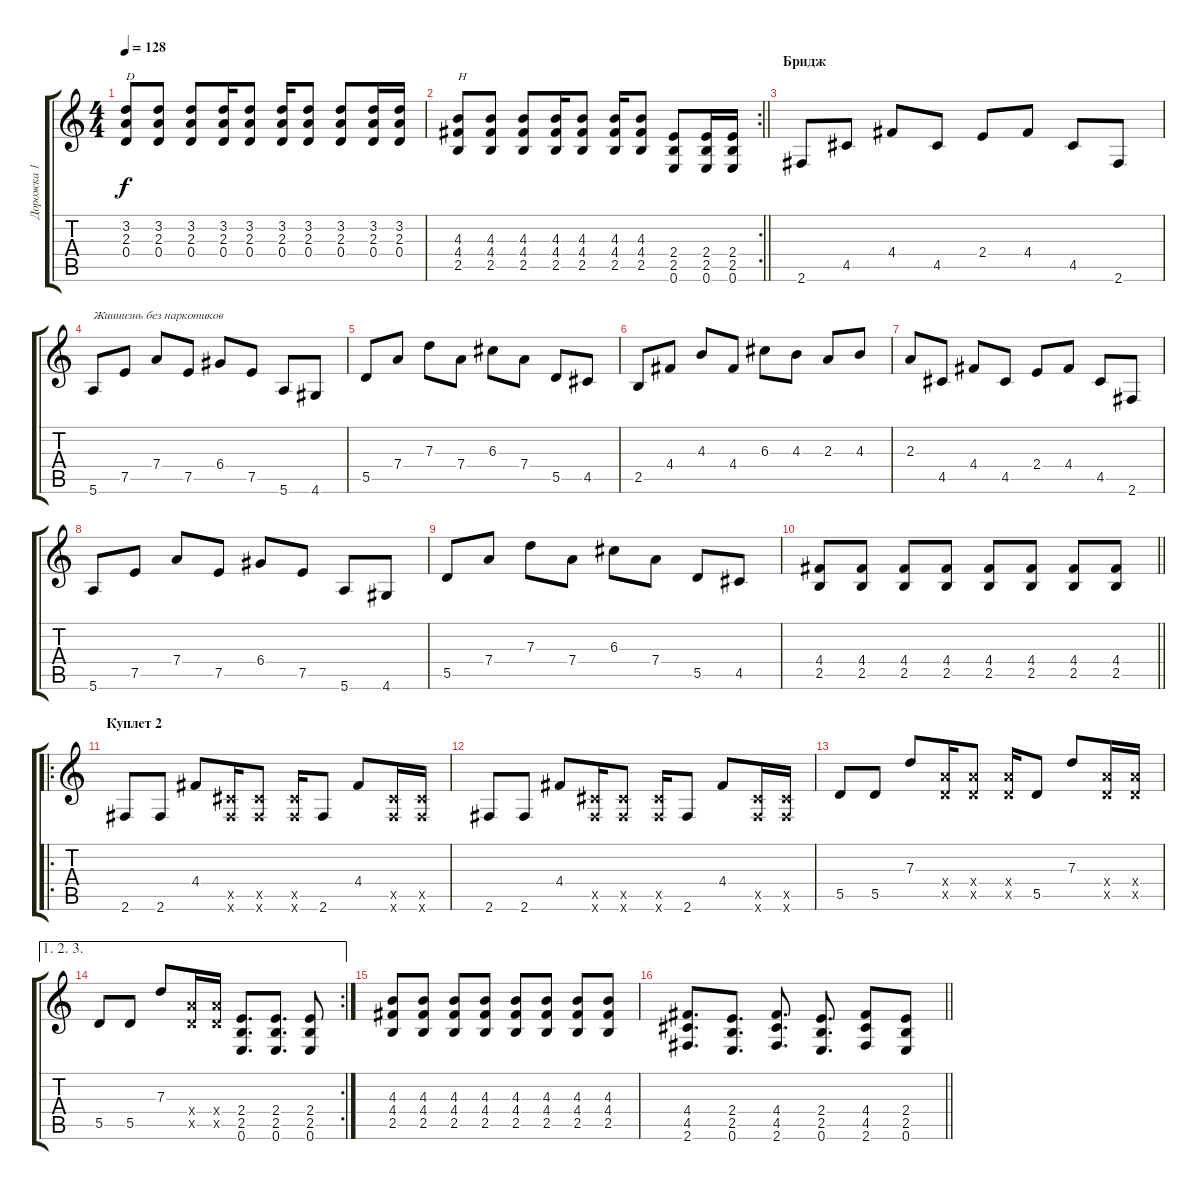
\track ("Дорожка 1" "Дорожка 1") {instrument acousticguitarsteel}
\staff {score tabs}
\tuning (E4 B3 G3 D3 A2 E2) {hide}
\ts (4 4)
\tempo 128
\clef g2
\ks c
(3.2 2.3 0.4).8{txt "D" dy f} (3.2 2.3 0.4).8 (3.2 2.3 0.4).8 (3.2 2.3 0.4).16 (3.2 2.3 0.4).8 (3.2 2.3 0.4).16 (3.2 2.3 0.4).8 (3.2 2.3 0.4).8 (3.2 2.3 0.4).16 (3.2 2.3 0.4).16 |
\rc 2
\barLineRight lightlight
(4.3 4.4 2.5).8{txt "H"} (4.3 4.4 2.5).8 (4.3 4.4 2.5).8 (4.3 4.4 2.5).16 (4.3 4.4 2.5).8 (4.3 4.4 2.5).16 (4.3 4.4 2.5).8 (2.4 2.5 0.6).8 (2.4 2.5 0.6).16 (2.4 2.5 0.6).16 |
\section ("" "Бридж")
2.6.8 4.5.8 4.4.8 4.5.8 2.4.8 4.4.8 4.5.8 2.6.8 |
5.6.8{txt "Жиииизнь без наркотиков"} 7.5.8 7.4.8 7.5.8 6.4.8 7.5.8 5.6.8 4.6.8 |
5.5.8 7.4.8 7.3.8 7.4.8 6.3.8 7.4.8 5.5.8 4.5.8 |
2.5.8 4.4.8 4.3.8 4.4.8 6.3.8 4.3.8 2.3.8 4.3.8 |
2.3.8 4.5.8 4.4.8 4.5.8 2.4.8 4.4.8 4.5.8 2.6.8 |
5.6.8 7.5.8 7.4.8 7.5.8 6.4.8 7.5.8 5.6.8 4.6.8 |
5.5.8 7.4.8 7.3.8 7.4.8 6.3.8 7.4.8 5.5.8 4.5.8 |
\barLineRight lightlight
(4.4 2.5).8 (4.4 2.5).8 (4.4 2.5).8 (4.4 2.5).8 (4.4 2.5).8 (4.4 2.5).8 (4.4 2.5).8 (4.4 2.5).8 |
\ro
\section ("" "Куплет 2")
2.6.8 2.6.8 4.4.8 (4.5{x} 2.6{x}).16 (4.5{x} 2.6{x}).8 (4.5{x} 2.6{x}).16 2.6.8 4.4.8 (4.5{x} 2.6{x}).16 (4.5{x} 2.6{x}).16 |
2.6.8 2.6.8 4.4.8 (4.5{x} 2.6{x}).16 (4.5{x} 2.6{x}).8 (4.5{x} 2.6{x}).16 2.6.8 4.4.8 (4.5{x} 2.6{x}).16 (4.5{x} 2.6{x}).16 |
5.5.8 5.5.8 7.3.8 (7.4{x} 5.5{x}).16 (7.4{x} 5.5{x}).8 (7.4{x} 5.5{x}).16 5.5.8 7.3.8 (7.4{x} 5.5{x}).16 (7.4{x} 5.5{x}).16 |
\ae (1 2 3)
\rc 2
5.5.8 5.5.8 7.3.8 (7.4{x} 5.5{x}).16 (7.4{x} 5.5{x}).16 (2.4 2.5 0.6).8{d} (2.4 2.5 0.6).8{d} (2.4 2.5 0.6).8 |
(4.3 4.4 2.5).8 (4.3 4.4 2.5).8 (4.3 4.4 2.5).8 (4.3 4.4 2.5).8 (4.3 4.4 2.5).8 (4.3 4.4 2.5).8 (4.3 4.4 2.5).8 (4.3 4.4 2.5).8 |
\barLineRight lightlight
(4.4 4.5 2.6).8{d} (2.4 2.5 0.6).8{d} (4.4 4.5 2.6).8{d} (2.4 2.5 0.6).8{d} (4.4 4.5 2.6).8 (2.4 2.5 0.6).8
